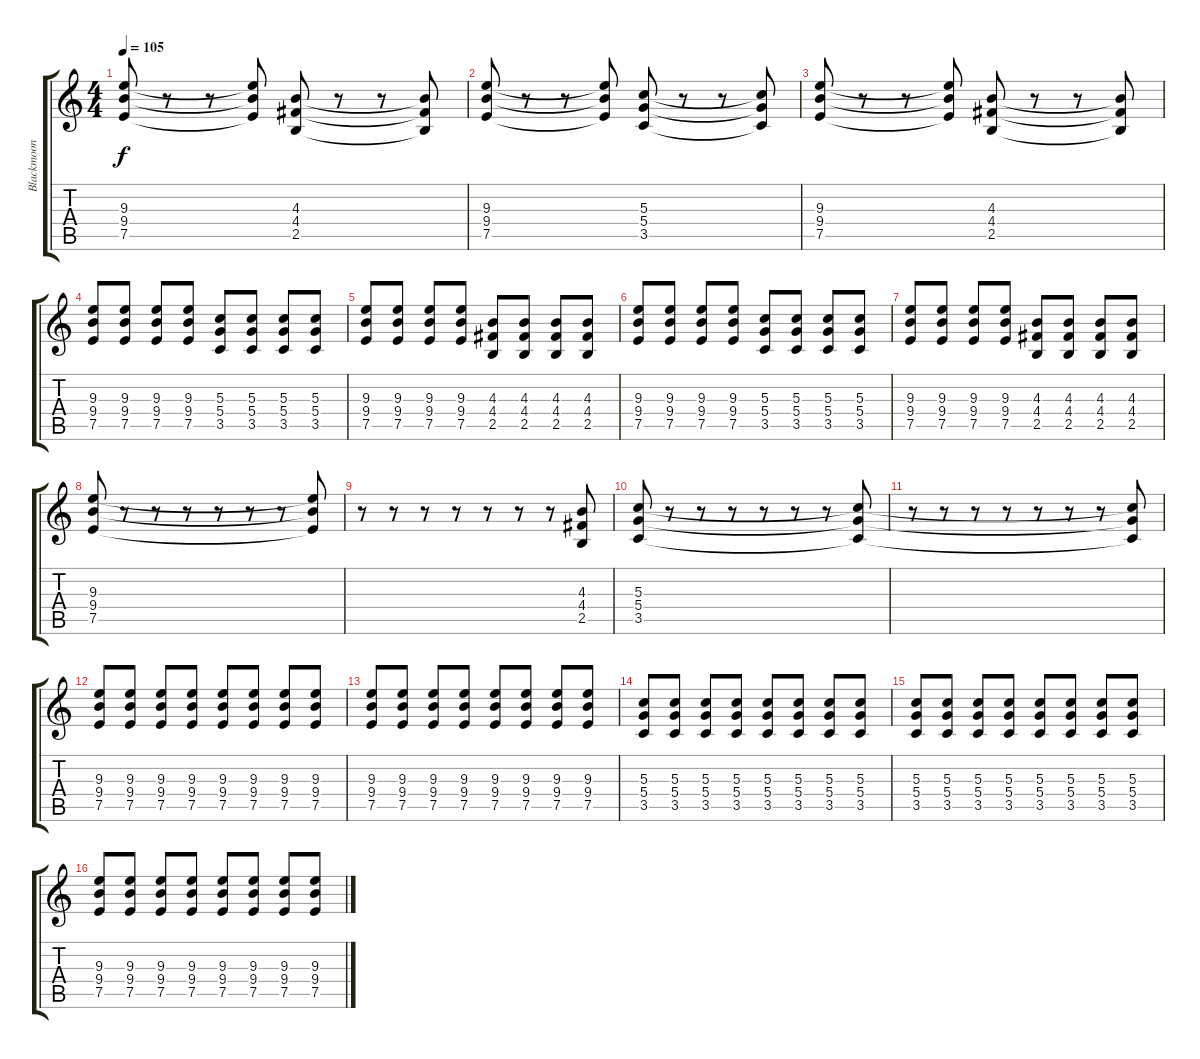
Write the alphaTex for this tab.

\track ("Blackmoon" "Blackmoon") {instrument overdrivenguitar}
\staff {score tabs}
\tuning (E4 B3 G3 D3 A2 E2) {hide}
\ts (4 4)
\tempo 105
\clef g2
\ks c
(9.3 9.4 7.5).8{dy f} r.8 r.8 (9.3{t} 9.4{t} 7.5{t}).8 (4.3 4.4 2.5).8 r.8 r.8 (4.3{t} 4.4{t} 2.5{t}).8 |
(9.3 9.4 7.5).8 r.8 r.8 (9.3{t} 9.4{t} 7.5{t}).8 (5.3 5.4 3.5).8 r.8 r.8 (5.3{t} 5.4{t} 3.5{t}).8 |
(9.3 9.4 7.5).8 r.8 r.8 (9.3{t} 9.4{t} 7.5{t}).8 (4.3 4.4 2.5).8 r.8 r.8 (4.3{t} 4.4{t} 2.5{t}).8 |
(9.3 9.4 7.5).8 (9.3 9.4 7.5).8 (9.3 9.4 7.5).8 (9.3 9.4 7.5).8 (5.3 5.4 3.5).8 (5.3 5.4 3.5).8 (5.3 5.4 3.5).8 (5.3 5.4 3.5).8 |
(9.3 9.4 7.5).8 (9.3 9.4 7.5).8 (9.3 9.4 7.5).8 (9.3 9.4 7.5).8 (4.3 4.4 2.5).8 (4.3 4.4 2.5).8 (4.3 4.4 2.5).8 (4.3 4.4 2.5).8 |
(9.3 9.4 7.5).8 (9.3 9.4 7.5).8 (9.3 9.4 7.5).8 (9.3 9.4 7.5).8 (5.3 5.4 3.5).8 (5.3 5.4 3.5).8 (5.3 5.4 3.5).8 (5.3 5.4 3.5).8 |
(9.3 9.4 7.5).8 (9.3 9.4 7.5).8 (9.3 9.4 7.5).8 (9.3 9.4 7.5).8 (4.3 4.4 2.5).8 (4.3 4.4 2.5).8 (4.3 4.4 2.5).8 (4.3 4.4 2.5).8 |
(9.3 9.4 7.5).8 r.8 r.8 r.8 r.8 r.8 r.8 (9.3{t} 9.4{t} 7.5{t}).8 |
r.8 r.8 r.8 r.8 r.8 r.8 r.8 (4.3 4.4 2.5).8 |
(5.3 5.4 3.5).8 r.8 r.8 r.8 r.8 r.8 r.8 (5.3{t} 5.4{t} 3.5{t}).8 |
r.8 r.8 r.8 r.8 r.8 r.8 r.8 (5.3{t} 5.4{t} 3.5{t}).8 |
(9.3 9.4 7.5).8 (9.3 9.4 7.5).8 (9.3 9.4 7.5).8 (9.3 9.4 7.5).8 (9.3 9.4 7.5).8 (9.3 9.4 7.5).8 (9.3 9.4 7.5).8 (9.3 9.4 7.5).8 |
(9.3 9.4 7.5).8 (9.3 9.4 7.5).8 (9.3 9.4 7.5).8 (9.3 9.4 7.5).8 (9.3 9.4 7.5).8 (9.3 9.4 7.5).8 (9.3 9.4 7.5).8 (9.3 9.4 7.5).8 |
(5.3 5.4 3.5).8 (5.3 5.4 3.5).8 (5.3 5.4 3.5).8 (5.3 5.4 3.5).8 (5.3 5.4 3.5).8 (5.3 5.4 3.5).8 (5.3 5.4 3.5).8 (5.3 5.4 3.5).8 |
(5.3 5.4 3.5).8 (5.3 5.4 3.5).8 (5.3 5.4 3.5).8 (5.3 5.4 3.5).8 (5.3 5.4 3.5).8 (5.3 5.4 3.5).8 (5.3 5.4 3.5).8 (5.3 5.4 3.5).8 |
(9.3 9.4 7.5).8 (9.3 9.4 7.5).8 (9.3 9.4 7.5).8 (9.3 9.4 7.5).8 (9.3 9.4 7.5).8 (9.3 9.4 7.5).8 (9.3 9.4 7.5).8 (9.3 9.4 7.5).8
